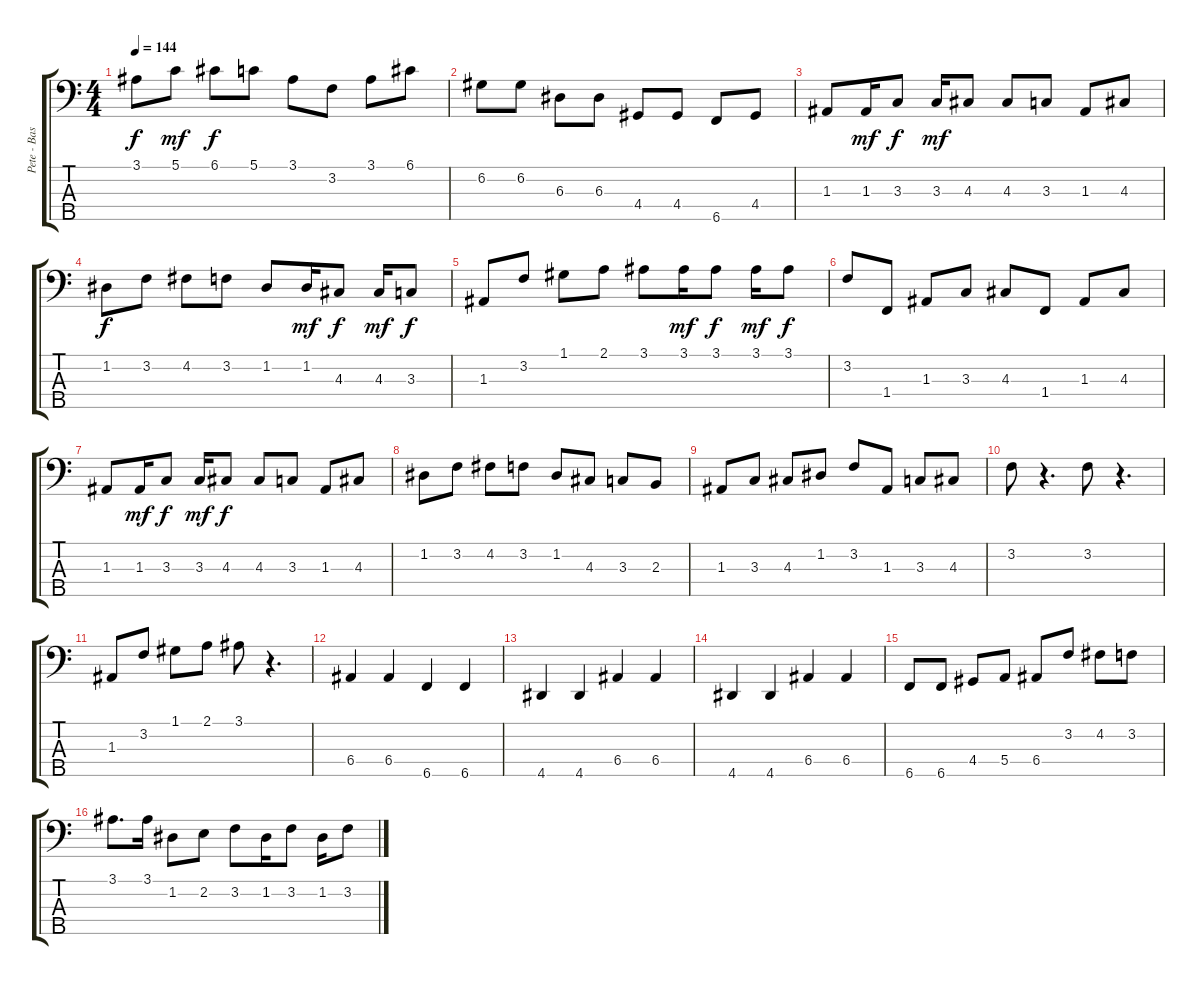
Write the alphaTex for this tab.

\track ("Pete - Bass" "Pete - Bas") {instrument electricbassfinger}
\staff {score tabs}
\tuning (G2 D2 A1 E1 B0) {hide}
\ts (4 4)
\tempo 144
\clef f4
\ks c
3.1.8{dy f} 5.1.8{dy mf} 6.1.8{dy f} 5.1.8 3.1.8 3.2.8 3.1.8 6.1.8 |
6.2.8 6.2.8 6.3.8 6.3.8 4.4.8 4.4.8 6.5.8 4.4.8 |
1.3.8 1.3.16{dy mf} 3.3.8{dy f} 3.3.16{dy mf} 4.3.8 4.3.8 3.3.8 1.3.8 4.3.8 |
1.2.8{dy f} 3.2.8 4.2.8 3.2.8 1.2.8 1.2.16{dy mf} 4.3.8{dy f} 4.3.16{dy mf} 3.3.8{dy f} |
1.3.8 3.2.8 1.1.8 2.1.8 3.1.8 3.1.16{dy mf} 3.1.8{dy f} 3.1.16{dy mf} 3.1.8{dy f} |
3.2.8 1.4.8 1.3.8 3.3.8 4.3.8 1.4.8 1.3.8 4.3.8 |
1.3.8 1.3.16{dy mf} 3.3.8{dy f} 3.3.16{dy mf} 4.3.8{dy f} 4.3.8 3.3.8 1.3.8 4.3.8 |
1.2.8 3.2.8 4.2.8 3.2.8 1.2.8 4.3.8 3.3.8 2.3.8 |
1.3.8 3.3.8 4.3.8 1.2.8 3.2.8 1.3.8 3.3.8 4.3.8 |
3.2.8 r.4{d} 3.2.8 r.4{d} |
1.3.8 3.2.8 1.1.8 2.1.8 3.1.8 r.4{d} |
6.4.4 6.4.4 6.5.4 6.5.4 |
4.5.4 4.5.4 6.4.4 6.4.4 |
4.5.4 4.5.4 6.4.4 6.4.4 |
6.5.8 6.5.8 4.4.8 5.4.8 6.4.8 3.2.8 4.2.8 3.2.8 |
3.1.8{d} 3.1.16 1.2.8 2.2.8 3.2.8 1.2.16 3.2.8 1.2.16 3.2.8
